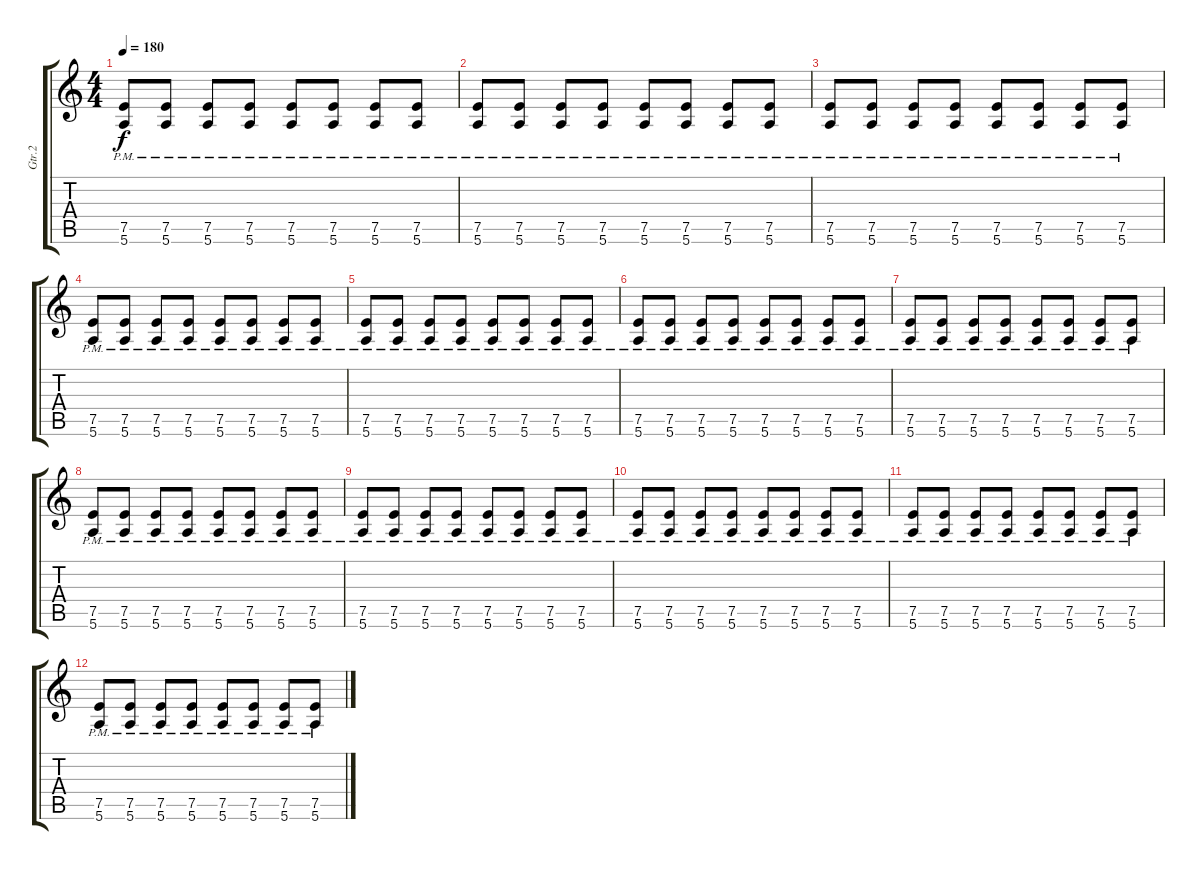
\track ("Gtr.2" "Gtr.2") {instrument overdrivenguitar}
\staff {score tabs}
\tuning (E4 B3 G3 D3 A2 E2) {hide}
\ts (4 4)
\tempo 180
\clef g2
\ks c
(7.5{pm} 5.6{pm}).8{dy f} (7.5{pm} 5.6{pm}).8 (7.5{pm} 5.6{pm}).8 (7.5{pm} 5.6{pm}).8 (7.5{pm} 5.6{pm}).8 (7.5{pm} 5.6{pm}).8 (7.5{pm} 5.6{pm}).8 (7.5{pm} 5.6{pm}).8 |
(7.5{pm} 5.6{pm}).8 (7.5{pm} 5.6{pm}).8 (7.5{pm} 5.6{pm}).8 (7.5{pm} 5.6{pm}).8 (7.5{pm} 5.6{pm}).8 (7.5{pm} 5.6{pm}).8 (7.5{pm} 5.6{pm}).8 (7.5{pm} 5.6{pm}).8 |
(7.5{pm} 5.6{pm}).8 (7.5{pm} 5.6{pm}).8 (7.5{pm} 5.6{pm}).8 (7.5{pm} 5.6{pm}).8 (7.5{pm} 5.6{pm}).8 (7.5{pm} 5.6{pm}).8 (7.5{pm} 5.6{pm}).8 (7.5{pm} 5.6{pm}).8 |
(7.5{pm} 5.6{pm}).8 (7.5{pm} 5.6{pm}).8 (7.5{pm} 5.6{pm}).8 (7.5{pm} 5.6{pm}).8 (7.5{pm} 5.6{pm}).8 (7.5{pm} 5.6{pm}).8 (7.5{pm} 5.6{pm}).8 (7.5{pm} 5.6{pm}).8 |
(7.5{pm} 5.6{pm}).8 (7.5{pm} 5.6{pm}).8 (7.5{pm} 5.6{pm}).8 (7.5{pm} 5.6{pm}).8 (7.5{pm} 5.6{pm}).8 (7.5{pm} 5.6{pm}).8 (7.5{pm} 5.6{pm}).8 (7.5{pm} 5.6{pm}).8 |
(7.5{pm} 5.6{pm}).8 (7.5{pm} 5.6{pm}).8 (7.5{pm} 5.6{pm}).8 (7.5{pm} 5.6{pm}).8 (7.5{pm} 5.6{pm}).8 (7.5{pm} 5.6{pm}).8 (7.5{pm} 5.6{pm}).8 (7.5{pm} 5.6{pm}).8 |
(7.5{pm} 5.6{pm}).8 (7.5{pm} 5.6{pm}).8 (7.5{pm} 5.6{pm}).8 (7.5{pm} 5.6{pm}).8 (7.5{pm} 5.6{pm}).8 (7.5{pm} 5.6{pm}).8 (7.5{pm} 5.6{pm}).8 (7.5{pm} 5.6{pm}).8 |
(7.5{pm} 5.6{pm}).8 (7.5{pm} 5.6{pm}).8 (7.5{pm} 5.6{pm}).8 (7.5{pm} 5.6{pm}).8 (7.5{pm} 5.6{pm}).8 (7.5{pm} 5.6{pm}).8 (7.5{pm} 5.6{pm}).8 (7.5{pm} 5.6{pm}).8 |
(7.5{pm} 5.6{pm}).8 (7.5{pm} 5.6{pm}).8 (7.5{pm} 5.6{pm}).8 (7.5{pm} 5.6{pm}).8 (7.5{pm} 5.6{pm}).8 (7.5{pm} 5.6{pm}).8 (7.5{pm} 5.6{pm}).8 (7.5{pm} 5.6{pm}).8 |
(7.5{pm} 5.6{pm}).8 (7.5{pm} 5.6{pm}).8 (7.5{pm} 5.6{pm}).8 (7.5{pm} 5.6{pm}).8 (7.5{pm} 5.6{pm}).8 (7.5{pm} 5.6{pm}).8 (7.5{pm} 5.6{pm}).8 (7.5{pm} 5.6{pm}).8 |
(7.5{pm} 5.6{pm}).8 (7.5{pm} 5.6{pm}).8 (7.5{pm} 5.6{pm}).8 (7.5{pm} 5.6{pm}).8 (7.5{pm} 5.6{pm}).8 (7.5{pm} 5.6{pm}).8 (7.5{pm} 5.6{pm}).8 (7.5{pm} 5.6{pm}).8 |
(7.5{pm} 5.6{pm}).8 (7.5{pm} 5.6{pm}).8 (7.5{pm} 5.6{pm}).8 (7.5{pm} 5.6{pm}).8 (7.5{pm} 5.6{pm}).8 (7.5{pm} 5.6{pm}).8 (7.5{pm} 5.6{pm}).8 (7.5{pm} 5.6{pm}).8
